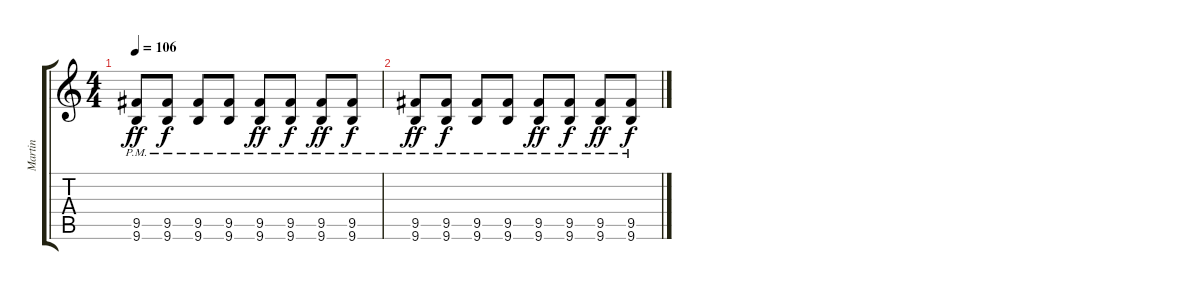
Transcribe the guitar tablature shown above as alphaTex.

\track ("Martin" "Martin") {instrument overdrivenguitar}
\staff {score tabs}
\tuning (E4 B3 G3 D3 A2 D2) {hide}
\ts (4 4)
\tempo 106
\clef g2
\ks c
(9.5{pm} 9.6{pm}).8{dy ff} (9.5{pm} 9.6{pm}).8{dy f} (9.5{pm} 9.6{pm}).8 (9.5{pm} 9.6{pm}).8 (9.5{pm} 9.6{pm}).8{dy ff} (9.5{pm} 9.6{pm}).8{dy f} (9.5{pm} 9.6{pm}).8{dy ff} (9.5{pm} 9.6{pm}).8{dy f} |
(9.5{pm} 9.6{pm}).8{dy ff} (9.5{pm} 9.6{pm}).8{dy f} (9.5{pm} 9.6{pm}).8 (9.5{pm} 9.6{pm}).8 (9.5{pm} 9.6{pm}).8{dy ff} (9.5{pm} 9.6{pm}).8{dy f} (9.5{pm} 9.6{pm}).8{dy ff} (9.5{pm} 9.6{pm}).8{dy f}
